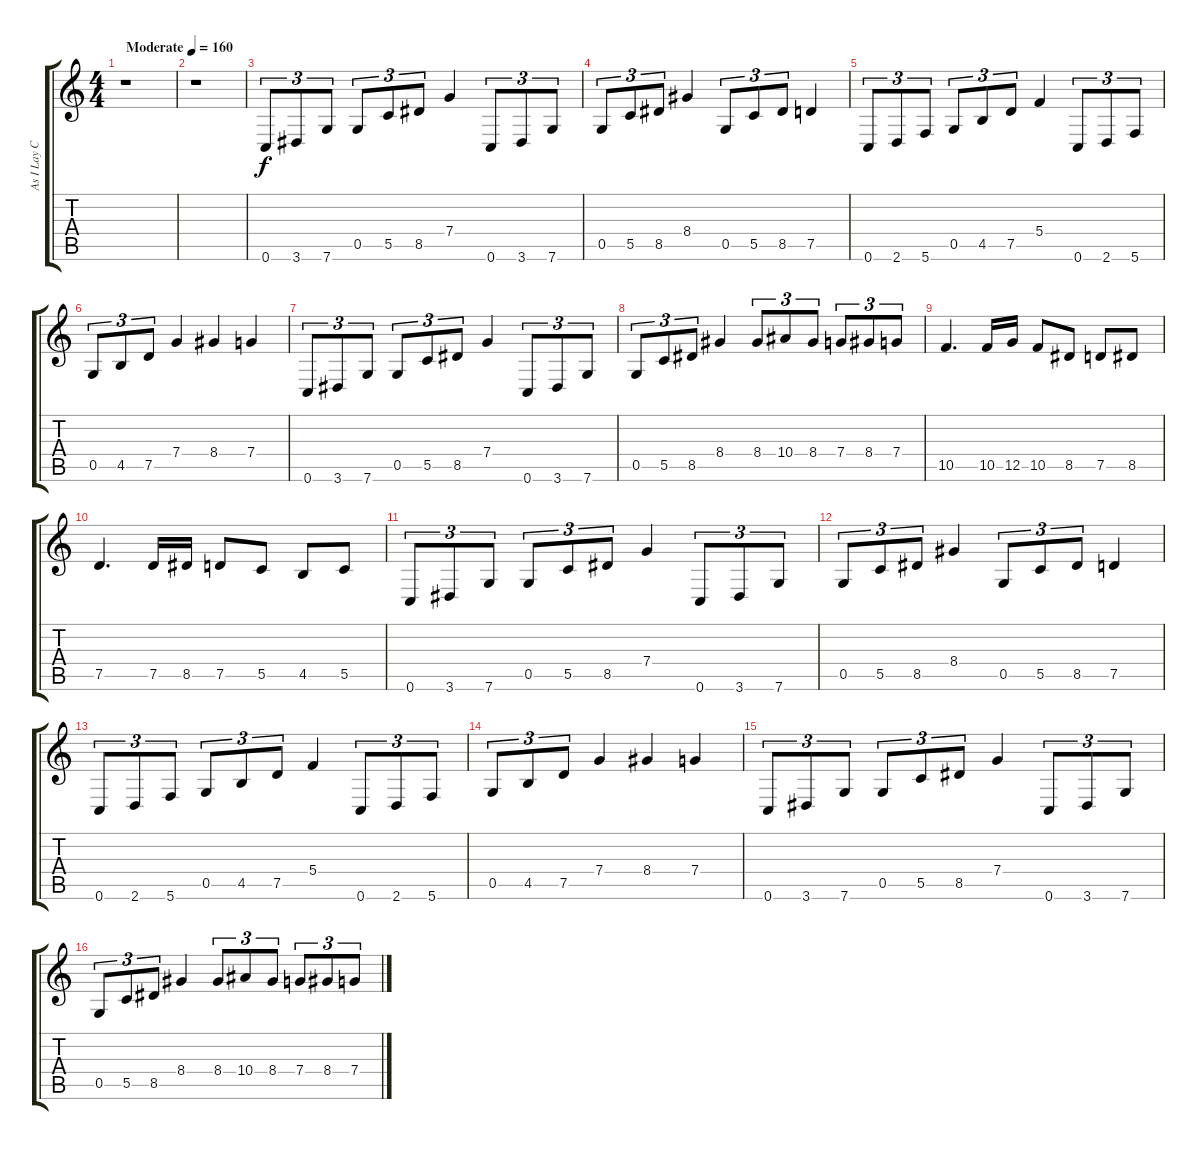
\track ("As I Lay Curtis" "As I Lay C") {instrument overdrivenguitar}
\staff {score tabs}
\tuning (D4 A3 F3 C3 G2 C2) {hide}
\ts (4 4)
\tempo (160 "Moderate")
\clef g2
\ks c
r.1{dy f instrument overdrivenguitar} |
r.1 |
0.6.8{tu (3 2)} 3.6.8{tu (3 2)} 7.6.8{tu (3 2)} 0.5.8{tu (3 2)} 5.5.8{tu (3 2)} 8.5.8{tu (3 2)} 7.4.4 0.6.8{tu (3 2)} 3.6.8{tu (3 2)} 7.6.8{tu (3 2)} |
0.5.8{tu (3 2)} 5.5.8{tu (3 2)} 8.5.8{tu (3 2)} 8.4.4 0.5.8{tu (3 2)} 5.5.8{tu (3 2)} 8.5.8{tu (3 2)} 7.5.4 |
0.6.8{tu (3 2)} 2.6.8{tu (3 2)} 5.6.8{tu (3 2)} 0.5.8{tu (3 2)} 4.5.8{tu (3 2)} 7.5.8{tu (3 2)} 5.4.4 0.6.8{tu (3 2)} 2.6.8{tu (3 2)} 5.6.8{tu (3 2)} |
0.5.8{tu (3 2)} 4.5.8{tu (3 2)} 7.5.8{tu (3 2)} 7.4.4 8.4.4 7.4.4 |
0.6.8{tu (3 2)} 3.6.8{tu (3 2)} 7.6.8{tu (3 2)} 0.5.8{tu (3 2)} 5.5.8{tu (3 2)} 8.5.8{tu (3 2)} 7.4.4 0.6.8{tu (3 2)} 3.6.8{tu (3 2)} 7.6.8{tu (3 2)} |
0.5.8{tu (3 2)} 5.5.8{tu (3 2)} 8.5.8{tu (3 2)} 8.4.4 8.4.8{tu (3 2)} 10.4.8{tu (3 2)} 8.4.8{tu (3 2)} 7.4.8{tu (3 2)} 8.4.8{tu (3 2)} 7.4.8{tu (3 2)} |
10.5.4{d} 10.5.16 12.5.16 10.5.8 8.5.8 7.5.8 8.5.8 |
7.5.4{d} 7.5.16 8.5.16 7.5.8 5.5.8 4.5.8 5.5.8 |
0.6.8{tu (3 2)} 3.6.8{tu (3 2)} 7.6.8{tu (3 2)} 0.5.8{tu (3 2)} 5.5.8{tu (3 2)} 8.5.8{tu (3 2)} 7.4.4 0.6.8{tu (3 2)} 3.6.8{tu (3 2)} 7.6.8{tu (3 2)} |
0.5.8{tu (3 2)} 5.5.8{tu (3 2)} 8.5.8{tu (3 2)} 8.4.4 0.5.8{tu (3 2)} 5.5.8{tu (3 2)} 8.5.8{tu (3 2)} 7.5.4 |
0.6.8{tu (3 2)} 2.6.8{tu (3 2)} 5.6.8{tu (3 2)} 0.5.8{tu (3 2)} 4.5.8{tu (3 2)} 7.5.8{tu (3 2)} 5.4.4 0.6.8{tu (3 2)} 2.6.8{tu (3 2)} 5.6.8{tu (3 2)} |
0.5.8{tu (3 2)} 4.5.8{tu (3 2)} 7.5.8{tu (3 2)} 7.4.4 8.4.4 7.4.4 |
0.6.8{tu (3 2)} 3.6.8{tu (3 2)} 7.6.8{tu (3 2)} 0.5.8{tu (3 2)} 5.5.8{tu (3 2)} 8.5.8{tu (3 2)} 7.4.4 0.6.8{tu (3 2)} 3.6.8{tu (3 2)} 7.6.8{tu (3 2)} |
0.5.8{tu (3 2)} 5.5.8{tu (3 2)} 8.5.8{tu (3 2)} 8.4.4 8.4.8{tu (3 2)} 10.4.8{tu (3 2)} 8.4.8{tu (3 2)} 7.4.8{tu (3 2)} 8.4.8{tu (3 2)} 7.4.8{tu (3 2)}
